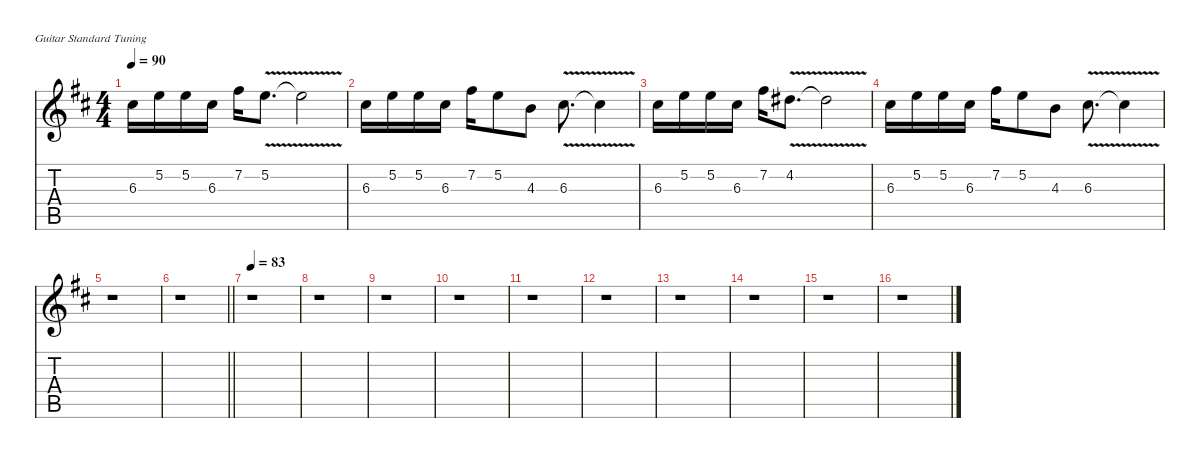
\defaultSystemsLayout 4
\hideDynamics
\bracketExtendMode nobrackets
\singleTrackTrackNamePolicy hidden
\multiTrackTrackNamePolicy hidden
\firstSystemTrackNameMode fullname
\firstSystemTrackNameOrientation horizontal
\otherSystemsTrackNameOrientation horizontal
\track ("Guitar" "guit.") {defaultSystemsLayout 4 instrument overdrivenguitar}
\staff {score tabs}
\tuning (E4 B3 G3 D3 A2 E2)
\ts (4 4)
\tempo 90
\clef g2
\ks bminor
6.3{acc #}.16{dy f instrument overdrivenguitar beam Down} 5.2{acc forcenatural}.16{beam Down} 5.2{acc forcenatural}.16{beam Down} 6.3{acc #}.16{beam Down} 7.2{acc #}.16{dy ff beam Down} 5.2{v acc forcenatural}.8{d dy fff beam Down} 5.2{v t acc forcenatural}.2{dy f beam Down} |
6.3{acc #}.16{beam Down} 5.2{acc forcenatural}.16{beam Down} 5.2{acc forcenatural}.16{beam Down} 6.3{acc #}.16{beam Down} 7.2{acc #}.16{beam Down} 5.2{acc forcenatural}.8{beam Down} 4.3{acc forcenatural}.8{dy ff beam Down} 6.3{v acc #}.8{d dy fff beam Down} 6.3{v t acc #}.4{dy f beam Down} |
6.3{acc #}.16{beam Down} 5.2{acc forcenatural}.16{beam Down} 5.2{acc forcenatural}.16{beam Down} 6.3{acc #}.16{beam Down} 7.2{acc #}.16{dy ff beam Down} 4.2{v acc #}.8{d dy fff beam Down} 4.2{v t acc #}.2{dy f beam Down} |
6.3{acc #}.16{beam Down} 5.2{acc forcenatural}.16{beam Down} 5.2{acc forcenatural}.16{beam Down} 6.3{acc #}.16{beam Down} 7.2{acc #}.16{beam Down} 5.2{acc forcenatural}.8{beam Down} 4.3{acc forcenatural}.8{dy ff beam Down} 6.3{v acc #}.8{d dy fff beam Down} 6.3{v t acc #}.4{dy f beam Down} |
r.1{beam Down} |
\barLineRight lightlight
r.1{beam Down} |
\tempo 83
r.1{beam Down} |
r.1{beam Down} |
r.1{beam Down} |
r.1{beam Down} |
r.1{beam Down} |
r.1{beam Down} |
r.1{beam Down} |
r.1{beam Down} |
r.1{beam Down} |
r.1{beam Down}
